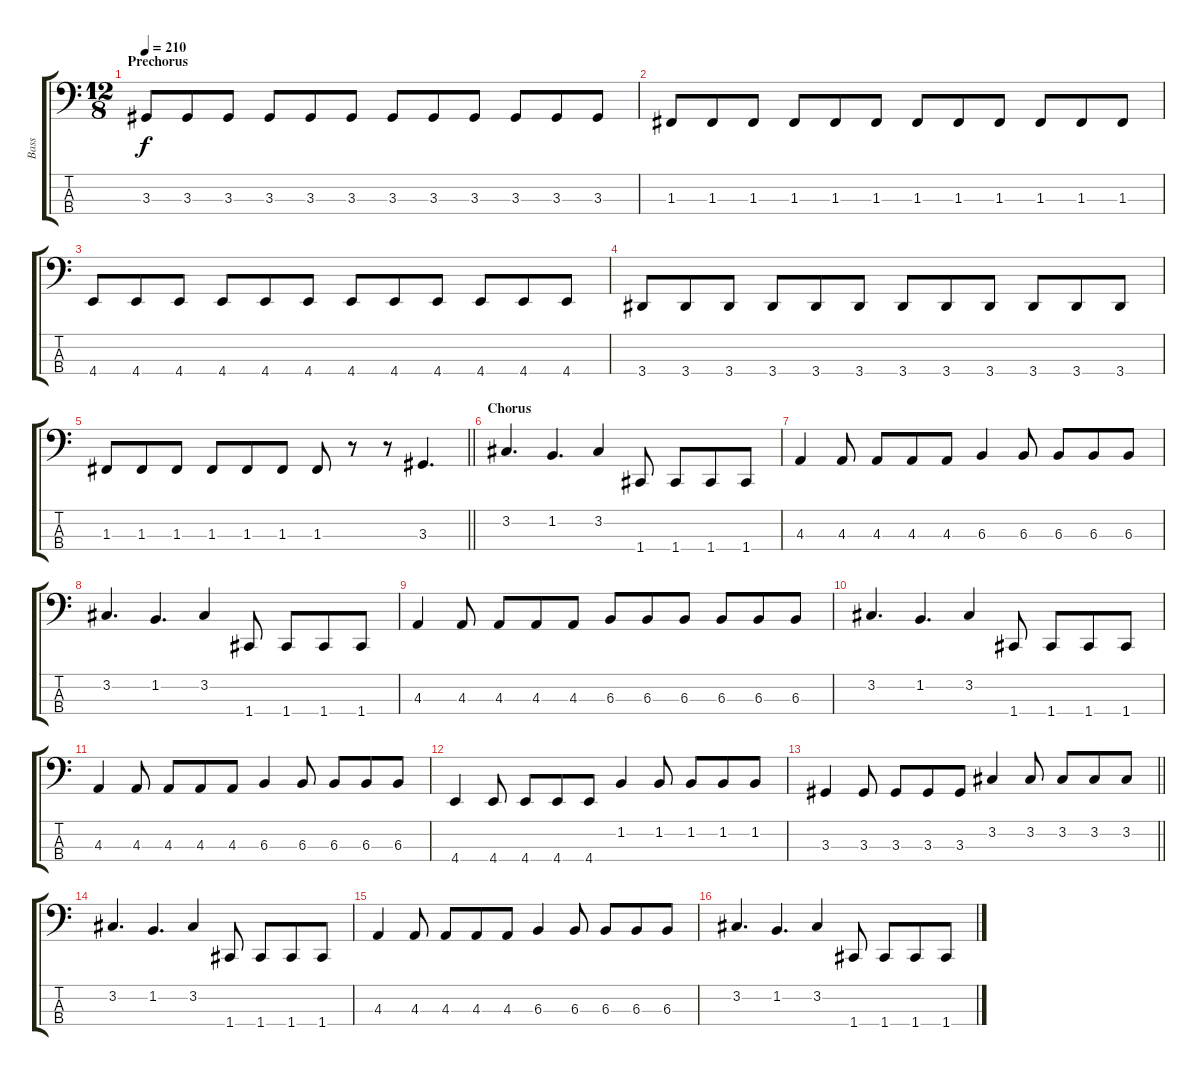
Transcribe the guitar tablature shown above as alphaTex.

\track ("Bass" "Bass") {instrument electricbasspick}
\staff {score tabs}
\tuning (Eb2 Bb1 F1 C1) {hide}
\ts (12 8)
\section ("" "Prechorus")
\tempo 210
\clef f4
\ks c
3.3.8{dy f} 3.3.8 3.3.8 3.3.8 3.3.8 3.3.8 3.3.8 3.3.8 3.3.8 3.3.8 3.3.8 3.3.8 |
1.3.8 1.3.8 1.3.8 1.3.8 1.3.8 1.3.8 1.3.8 1.3.8 1.3.8 1.3.8 1.3.8 1.3.8 |
4.4.8 4.4.8 4.4.8 4.4.8 4.4.8 4.4.8 4.4.8 4.4.8 4.4.8 4.4.8 4.4.8 4.4.8 |
3.4.8 3.4.8 3.4.8 3.4.8 3.4.8 3.4.8 3.4.8 3.4.8 3.4.8 3.4.8 3.4.8 3.4.8 |
\barLineRight lightlight
1.3.8 1.3.8 1.3.8 1.3.8 1.3.8 1.3.8 1.3.8 r.8 r.8 3.3.4{d} |
\section ("" "Chorus")
3.2.4{d} 1.2.4{d} 3.2.4 1.4.8 1.4.8 1.4.8 1.4.8 |
4.3.4 4.3.8 4.3.8 4.3.8 4.3.8 6.3.4 6.3.8 6.3.8 6.3.8 6.3.8 |
3.2.4{d} 1.2.4{d} 3.2.4 1.4.8 1.4.8 1.4.8 1.4.8 |
4.3.4 4.3.8 4.3.8 4.3.8 4.3.8 6.3.8 6.3.8 6.3.8 6.3.8 6.3.8 6.3.8 |
3.2.4{d} 1.2.4{d} 3.2.4 1.4.8 1.4.8 1.4.8 1.4.8 |
4.3.4 4.3.8 4.3.8 4.3.8 4.3.8 6.3.4 6.3.8 6.3.8 6.3.8 6.3.8 |
4.4.4 4.4.8 4.4.8 4.4.8 4.4.8 1.2.4 1.2.8 1.2.8 1.2.8 1.2.8 |
\barLineRight lightlight
3.3.4 3.3.8 3.3.8 3.3.8 3.3.8 3.2.4 3.2.8 3.2.8 3.2.8 3.2.8 |
3.2.4{d} 1.2.4{d} 3.2.4 1.4.8 1.4.8 1.4.8 1.4.8 |
4.3.4 4.3.8 4.3.8 4.3.8 4.3.8 6.3.4 6.3.8 6.3.8 6.3.8 6.3.8 |
3.2.4{d} 1.2.4{d} 3.2.4 1.4.8 1.4.8 1.4.8 1.4.8
